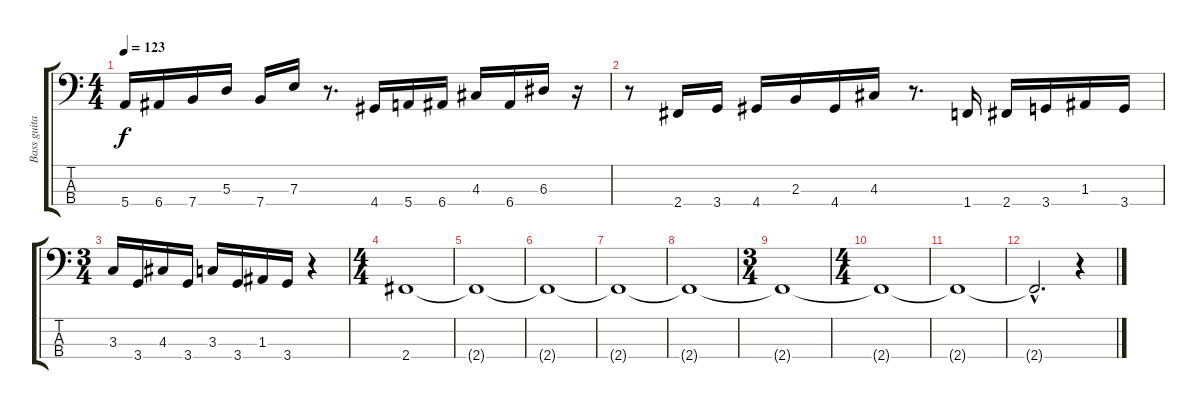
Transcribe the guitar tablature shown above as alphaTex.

\track ("Bass guitar" "Bass guita") {instrument electricbasspick}
\staff {score tabs}
\tuning (G2 D2 A1 E1) {hide}
\ts (4 4)
\tempo 123
\clef f4
\ks c
5.4.16{dy f} 6.4.16 7.4.16 5.3.16 7.4.16 7.3.16 r.8{d} 4.4.16 5.4.16 6.4.16 4.3.16 6.4.16 6.3.16 r.16 |
r.8 2.4.16 3.4.16 4.4.16 2.3.16 4.4.16 4.3.16 r.8{d} 1.4.16 2.4.16 3.4.16 1.3.16 3.4.16 |
\ts (3 4)
3.3.16 3.4.16 4.3.16 3.4.16 3.3.16 3.4.16 1.3.16 3.4.16 r.4 |
\ts (4 4)
2.4.1 |
2.4{t}.1 |
2.4{t}.1 |
2.4{t}.1 |
2.4{t}.1 |
\ts (3 4)
2.4{t}.1 |
\ts (4 4)
2.4{t}.1 |
2.4{t}.1 |
2.4{hac t}.2{d} r.4
